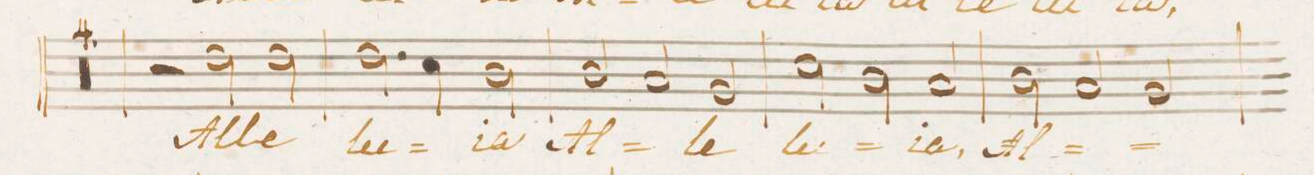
**kern	**text
*I"Tenore.	*
*clefC4	*
*k[b-]	*
*M3/2	*
00.r	.
=8	=8
=9	=9
=10	=10
=11	=11
2r	.
2c\	Al-
2c\	-le-
=12	=12
2.c\	-lu-
4B-\	.
2A\	-ia
=13	=13
2A/	Al-
2G/	.
2F/	-le-
=14	=14
2B-\	-lu-
2A\	.
2G/	-ia,
=15	=15
2A\	Al-
2G/	.
2F/	.
=16	=16
*-	*-
